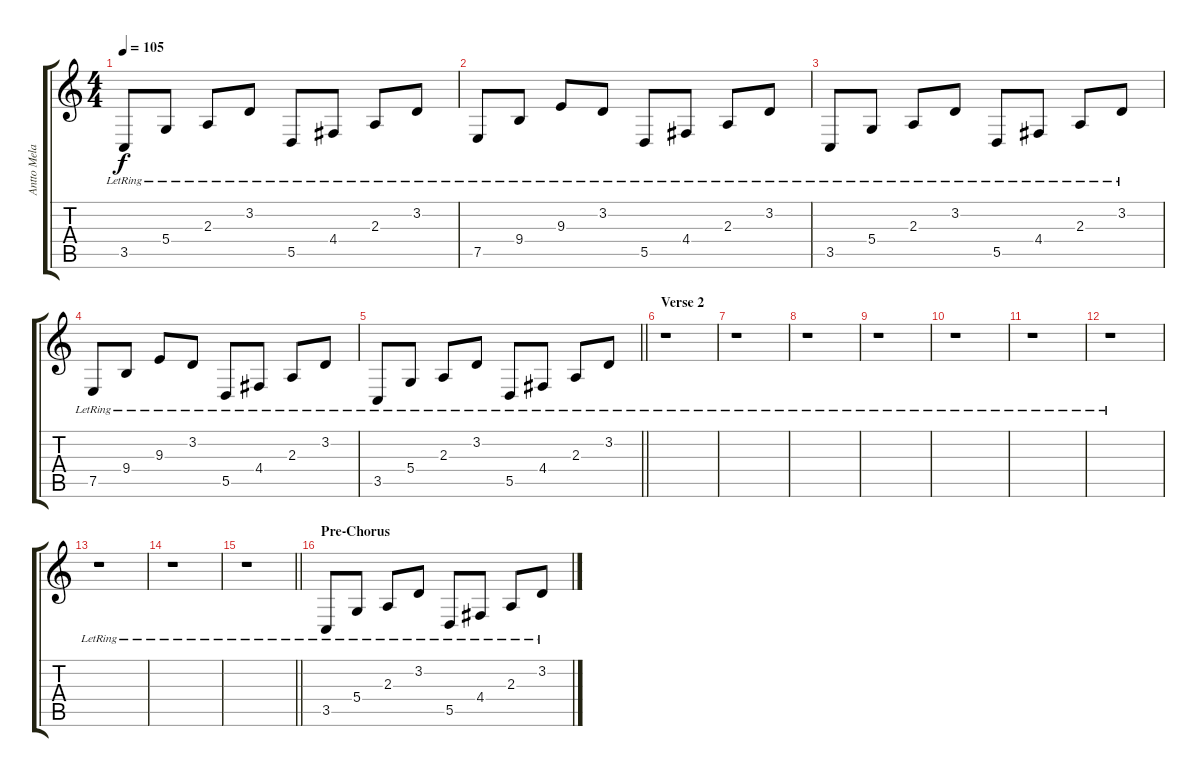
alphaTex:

\track ("Antto Melasniemi (Keyboard)" "Antto Mela") {instrument electricgrandpiano}
\staff {score tabs}
\tuning (E4 B3 G3 D3 A2 E2) {hide}
\ts (4 4)
\tempo 105
\clef g2
\ks c
3.5{lr}.8{dy f} 5.4{lr}.8 2.3{lr}.8 3.2{lr}.8 5.5{lr}.8 4.4{lr}.8 2.3{lr}.8 3.2{lr}.8 |
7.5{lr}.8 9.4{lr}.8 9.3{lr}.8 3.2{lr}.8 5.5{lr}.8 4.4{lr}.8 2.3{lr}.8 3.2{lr}.8 |
3.5{lr}.8 5.4{lr}.8 2.3{lr}.8 3.2{lr}.8 5.5{lr}.8 4.4{lr}.8 2.3{lr}.8 3.2{lr}.8 |
7.5{lr}.8 9.4{lr}.8 9.3{lr}.8 3.2{lr}.8 5.5{lr}.8 4.4{lr}.8 2.3{lr}.8 3.2{lr}.8 |
\barLineRight lightlight
3.5{lr}.8 5.4{lr}.8 2.3{lr}.8 3.2{lr}.8 5.5{lr}.8 4.4{lr}.8 2.3{lr}.8 3.2{lr}.8 |
\section ("" "Verse 2")
r.1 |
r.1 |
r.1 |
r.1 |
r.1 |
r.1 |
r.1 |
r.1 |
r.1 |
\barLineRight lightlight
r.1 |
\section ("" "Pre-Chorus")
3.5{lr}.8 5.4{lr}.8 2.3{lr}.8 3.2{lr}.8 5.5{lr}.8 4.4{lr}.8 2.3{lr}.8 3.2{lr}.8
